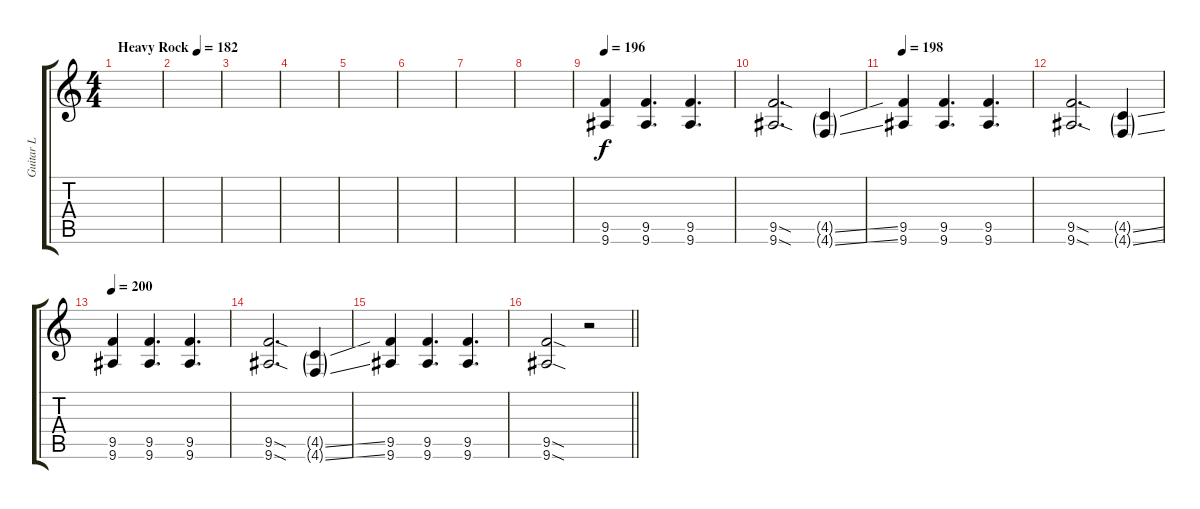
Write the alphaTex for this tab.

\track ("Guitar L" "Guitar L") {instrument overdrivenguitar}
\staff {score tabs}
\tuning (Eb4 Bb3 Gb3 Db3 Ab2 Db2) {hide}
\ts (4 4)
\tempo (182 "Heavy Rock")
\clef g2
\ks c
|
|
|
|
|
|
|
|
\tempo 196
(9.5 9.6).4 (9.5 9.6).4{d} (9.5 9.6).4{d} |
(9.5{sod} 9.6{sod}).2{d} (4.5{ss g} 4.6{ss g}).4 |
\tempo 198
(9.5 9.6).4 (9.5 9.6).4{d} (9.5 9.6).4{d} |
(9.5{sod} 9.6{sod}).2{d} (4.5{ss g} 4.6{ss g}).4 |
\tempo 200
(9.5 9.6).4 (9.5 9.6).4{d} (9.5 9.6).4{d} |
(9.5{sod} 9.6{sod}).2{d} (4.5{ss g} 4.6{ss g}).4 |
(9.5 9.6).4 (9.5 9.6).4{d} (9.5 9.6).4{d} |
\barLineRight lightlight
(9.5{sod} 9.6{sod}).2 r.2
